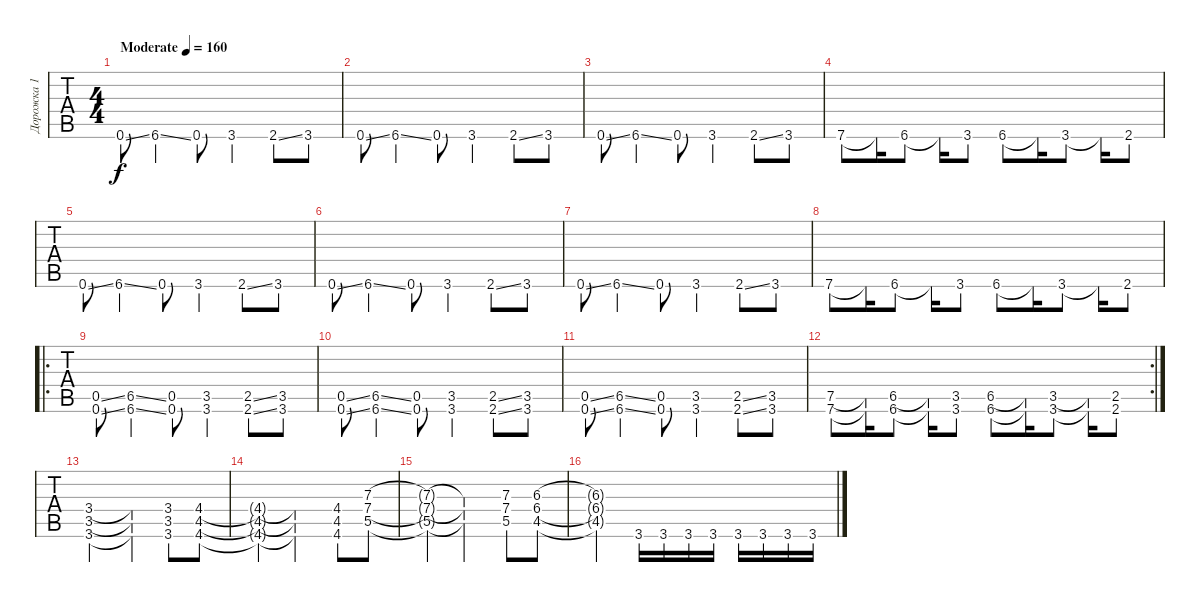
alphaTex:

\track ("Дорожка 1" "Дорожка 1") {instrument overdrivenguitar}
\staff {tabs}
\tuning (E4 B3 G3 D3 A2 D2) {hide}
\ts (4 4)
\tempo (160 "Moderate")
\clef g2
\ks c
0.6{ss}.8{dy f instrument overdrivenguitar} 6.6{ss}.4 0.6.8 3.6.4 2.6{ss}.8 3.6.8 |
0.6{ss}.8 6.6{ss}.4 0.6.8 3.6.4 2.6{ss}.8 3.6.8 |
0.6{ss}.8 6.6{ss}.4 0.6.8 3.6.4 2.6{ss}.8 3.6.8 |
7.6.8 7.6{t}.16 6.6.8 6.6{t}.16 3.6.8 6.6.8 6.6{t}.16 3.6.8 3.6{t}.16 2.6.8 |
0.6{ss}.8 6.6{ss}.4 0.6.8 3.6.4 2.6{ss}.8 3.6.8 |
0.6{ss}.8 6.6{ss}.4 0.6.8 3.6.4 2.6{ss}.8 3.6.8 |
0.6{ss}.8 6.6{ss}.4 0.6.8 3.6.4 2.6{ss}.8 3.6.8 |
7.6.8 7.6{t}.16 6.6.8 6.6{t}.16 3.6.8 6.6.8 6.6{t}.16 3.6.8 3.6{t}.16 2.6.8 |
\ro
(0.5{ss} 0.6{ss}).8 (6.5{ss} 6.6{ss}).4 (0.5 0.6).8 (3.5 3.6).4 (2.5{ss} 2.6{ss}).8 (3.5 3.6).8 |
(0.5{ss} 0.6{ss}).8 (6.5{ss} 6.6{ss}).4 (0.5 0.6).8 (3.5 3.6).4 (2.5{ss} 2.6{ss}).8 (3.5 3.6).8 |
(0.5{ss} 0.6{ss}).8 (6.5{ss} 6.6{ss}).4 (0.5 0.6).8 (3.5 3.6).4 (2.5{ss} 2.6{ss}).8 (3.5 3.6).8 |
\rc 2
(7.5 7.6).8 (7.5{t} 7.6{t}).16 (6.5 6.6).8 (6.5{t} 6.6{t}).16 (3.5 3.6).8 (6.5 6.6).8 (6.5{t} 6.6{t}).16 (3.5 3.6).8 (3.5{t} 3.6{t}).16 (2.5 2.6).8 |
(3.4 3.5 3.6).2 (3.4{t} 3.5{t} 3.6{t}).4 (3.4 3.5 3.6).8 (4.4 4.5 4.6).8 |
(4.4{t} 4.5{t} 4.6{t}).4 (4.4{t} 4.5{t} 4.6{t}).2 (4.4 4.5 4.6).8 (7.3 7.4 5.5).8 |
(7.3{t} 7.4{t} 5.5{t}).4 (7.3{t} 7.4{t} 5.5{t}).2 (7.3 7.4 5.5).8 (6.3 6.4 4.5).8 |
(6.3{t} 6.4{t} 4.5{t}).2 3.6.16 3.6.16 3.6.16 3.6.16 3.6.16 3.6.16 3.6.16 3.6.16
